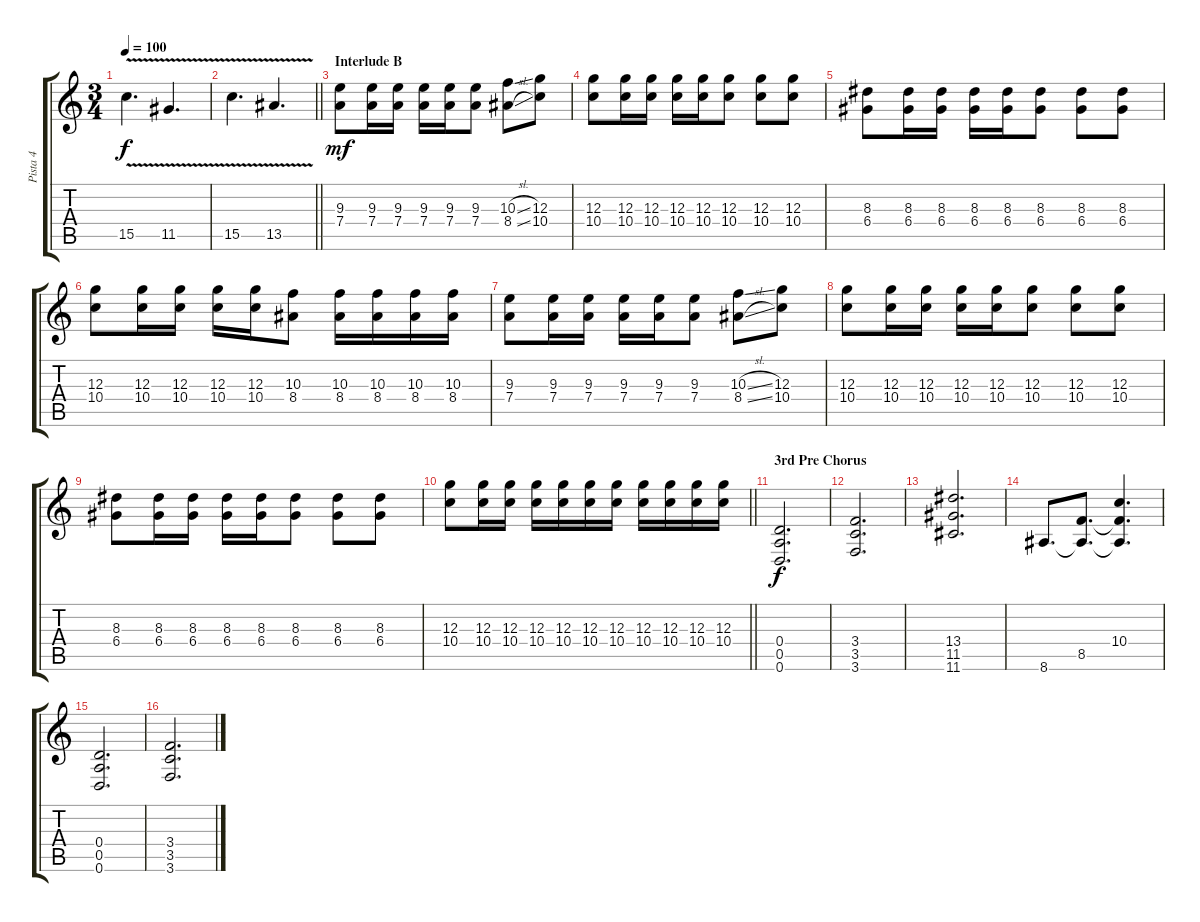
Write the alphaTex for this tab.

\track ("Pista 4" "Pista 4") {instrument overdrivenguitar}
\staff {score tabs}
\tuning (E4 B3 G3 D3 A2 D2) {hide}
\ts (3 4)
\tempo 100
\clef g2
\ks c
15.5{v}.4{d dy f} 11.5{v}.4{d} |
\barLineRight lightlight
15.5{v}.4{d} 13.5{v}.4{d} |
\section ("" "Interlude B")
(9.3 7.4).8{dy mf volume 10 balance 12 instrument overdrivenguitar} (9.3 7.4).16 (9.3 7.4).16 (9.3 7.4).16 (9.3 7.4).16 (9.3 7.4).8 (10.3{sl} 8.4{sl}).8 (12.3 10.4).8 |
(12.3 10.4).8 (12.3 10.4).16 (12.3 10.4).16 (12.3 10.4).16 (12.3 10.4).16 (12.3 10.4).8 (12.3 10.4).8 (12.3 10.4).8 |
(8.3 6.4).8 (8.3 6.4).16 (8.3 6.4).16 (8.3 6.4).16 (8.3 6.4).16 (8.3 6.4).8 (8.3 6.4).8 (8.3 6.4).8 |
(12.3 10.4).8 (12.3 10.4).16 (12.3 10.4).16 (12.3 10.4).16 (12.3 10.4).16 (10.3 8.4).8 (10.3 8.4).16 (10.3 8.4).16 (10.3 8.4).16 (10.3 8.4).16 |
(9.3 7.4).8 (9.3 7.4).16 (9.3 7.4).16 (9.3 7.4).16 (9.3 7.4).16 (9.3 7.4).8 (10.3{sl} 8.4{sl}).8 (12.3 10.4).8 |
(12.3 10.4).8 (12.3 10.4).16 (12.3 10.4).16 (12.3 10.4).16 (12.3 10.4).16 (12.3 10.4).8 (12.3 10.4).8 (12.3 10.4).8 |
(8.3 6.4).8 (8.3 6.4).16 (8.3 6.4).16 (8.3 6.4).16 (8.3 6.4).16 (8.3 6.4).8 (8.3 6.4).8 (8.3 6.4).8 |
\barLineRight lightlight
(12.3 10.4).8 (12.3 10.4).16 (12.3 10.4).16 (12.3 10.4).16 (12.3 10.4).16 (12.3 10.4).16 (12.3 10.4).16 (12.3 10.4).16 (12.3 10.4).16 (12.3 10.4).16 (12.3 10.4).16 |
\section ("" "3rd Pre Chorus")
(0.4 0.5 0.6).2{d dy f volume 12} |
(3.4 3.5 3.6).2{d} |
(13.4 11.5 11.6).2{d} |
8.6.8{d} (8.5 8.6{t}).8{d} (10.4 8.5{t} 8.6{t}).4{d} |
(0.4 0.5 0.6).2{d} |
(3.4 3.5 3.6).2{d}
